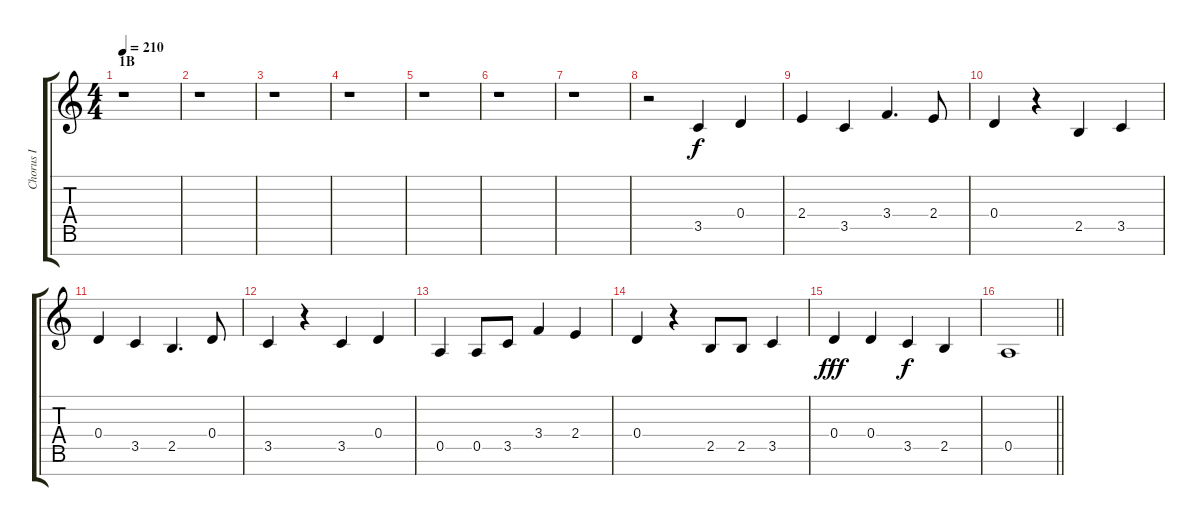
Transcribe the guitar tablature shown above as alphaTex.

\track ("Chorus I" "Chorus I") {instrument voiceoohs}
\staff {score tabs}
\tuning (E5 B4 G4 D4 A3 E3 B2) {hide}
\ts (4 4)
\section ("" "1B")
\tempo 210
\clef g2
\ks c
r.1{dy f} |
r.1 |
r.1 |
r.1 |
r.1 |
r.1 |
r.1 |
r.2 3.5.4 0.4.4 |
2.4.4 3.5.4 3.4.4{d} 2.4.8 |
0.4.4 r.4 2.5.4 3.5.4 |
0.4.4 3.5.4 2.5.4{d} 0.4.8 |
3.5.4 r.4 3.5.4 0.4.4 |
0.5.4 0.5.8 3.5.8 3.4.4 2.4.4 |
0.4.4 r.4 2.5.8 2.5.8 3.5.4 |
0.4.4{dy fff} 0.4.4 3.5.4{dy f} 2.5.4 |
\barLineRight lightlight
0.5.1
